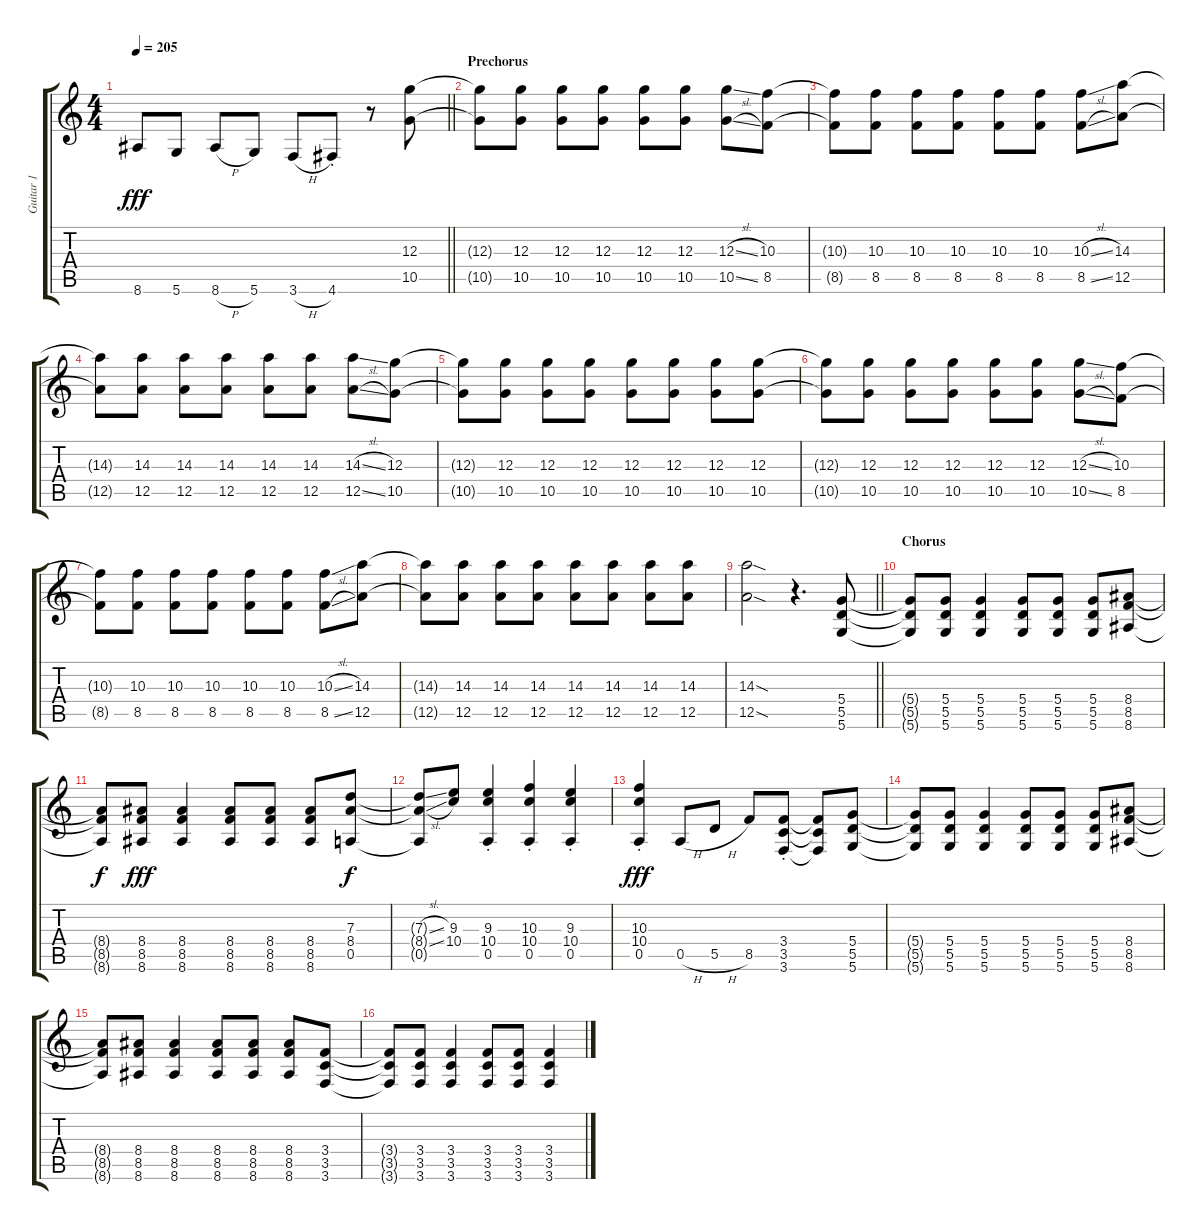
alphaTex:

\track ("Guitar 1" "Guitar 1") {instrument distortionguitar}
\staff {score tabs}
\tuning (E4 B3 G3 D3 A2 D2) {hide}
\ts (4 4)
\tempo 205
\clef g2
\barLineRight lightlight
\ks c
8.6.8{dy fff} 5.6.8 8.6{h}.8 5.6.8 3.6{h}.8 4.6{st}.8 r.8 (12.3 10.5).8 |
\section ("" "Prechorus")
(12.3{t} 10.5{t}).8 (12.3 10.5).8 (12.3 10.5).8 (12.3 10.5).8 (12.3 10.5).8 (12.3 10.5).8 (12.3{sl} 10.5{sl}).8 (10.3 8.5).8 |
(10.3{t} 8.5{t}).8 (10.3 8.5).8 (10.3 8.5).8 (10.3 8.5).8 (10.3 8.5).8 (10.3 8.5).8 (10.3{sl} 8.5{sl}).8 (14.3 12.5).8 |
(14.3{t} 12.5{t}).8 (14.3 12.5).8 (14.3 12.5).8 (14.3 12.5).8 (14.3 12.5).8 (14.3 12.5).8 (14.3{sl} 12.5{sl}).8 (12.3 10.5).8 |
(12.3{t} 10.5{t}).8 (12.3 10.5).8 (12.3 10.5).8 (12.3 10.5).8 (12.3 10.5).8 (12.3 10.5).8 (12.3 10.5).8 (12.3 10.5).8 |
(12.3{t} 10.5{t}).8 (12.3 10.5).8 (12.3 10.5).8 (12.3 10.5).8 (12.3 10.5).8 (12.3 10.5).8 (12.3{sl} 10.5{sl}).8 (10.3 8.5).8 |
(10.3{t} 8.5{t}).8 (10.3 8.5).8 (10.3 8.5).8 (10.3 8.5).8 (10.3 8.5).8 (10.3 8.5).8 (10.3{sl} 8.5{sl}).8 (14.3 12.5).8 |
(14.3{t} 12.5{t}).8 (14.3 12.5).8 (14.3 12.5).8 (14.3 12.5).8 (14.3 12.5).8 (14.3 12.5).8 (14.3 12.5).8 (14.3 12.5).8 |
\barLineRight lightlight
(14.3{sod} 12.5{sod}).2 r.4{d} (5.4 5.5 5.6).8 |
\section ("" "Chorus")
(5.4{t} 5.5{t} 5.6{t}).8 (5.4 5.5 5.6).8 (5.4 5.5 5.6).4 (5.4 5.5 5.6).8 (5.4 5.5 5.6).8 (5.4 5.5 5.6).8 (8.4 8.5 8.6).8 |
(8.4{t} 8.5{t} 8.6{t}).8{dy f} (8.4 8.5 8.6).8{dy fff} (8.4 8.5 8.6).4 (8.4 8.5 8.6).8 (8.4 8.5 8.6).8 (8.4 8.5 8.6).8 (7.3 8.4 0.5).8{dy f} |
(7.3{sl t} 8.4{sl t} 0.5{t}).8 (9.3 10.4).8 (9.3{st} 10.4{st} 0.5{st}).4 (10.3{st} 10.4{st} 0.5{st}).4 (9.3{st} 10.4{st} 0.5{st}).4 |
(10.3{st} 10.4{st} 0.5{st}).4{dy fff} 0.5{h}.8 5.5{h}.8 8.5.8 (3.4 3.5{st} 3.6{st}).8 (3.4{t} 3.5{t} 3.6{t}).8 (5.4 5.5 5.6).8 |
(5.4{t} 5.5{t} 5.6{t}).8 (5.4 5.5 5.6).8 (5.4 5.5 5.6).4 (5.4 5.5 5.6).8 (5.4 5.5 5.6).8 (5.4 5.5 5.6).8 (8.4 8.5 8.6).8 |
(8.4{t} 8.5{t} 8.6{t}).8 (8.4 8.5 8.6).8 (8.4 8.5 8.6).4 (8.4 8.5 8.6).8 (8.4 8.5 8.6).8 (8.4 8.5 8.6).8 (3.4 3.5 3.6).8 |
(3.4{t} 3.5{t} 3.6{t}).8 (3.4 3.5 3.6).8 (3.4 3.5 3.6).4 (3.4 3.5 3.6).8 (3.4 3.5 3.6).8 (3.4 3.5 3.6).4
